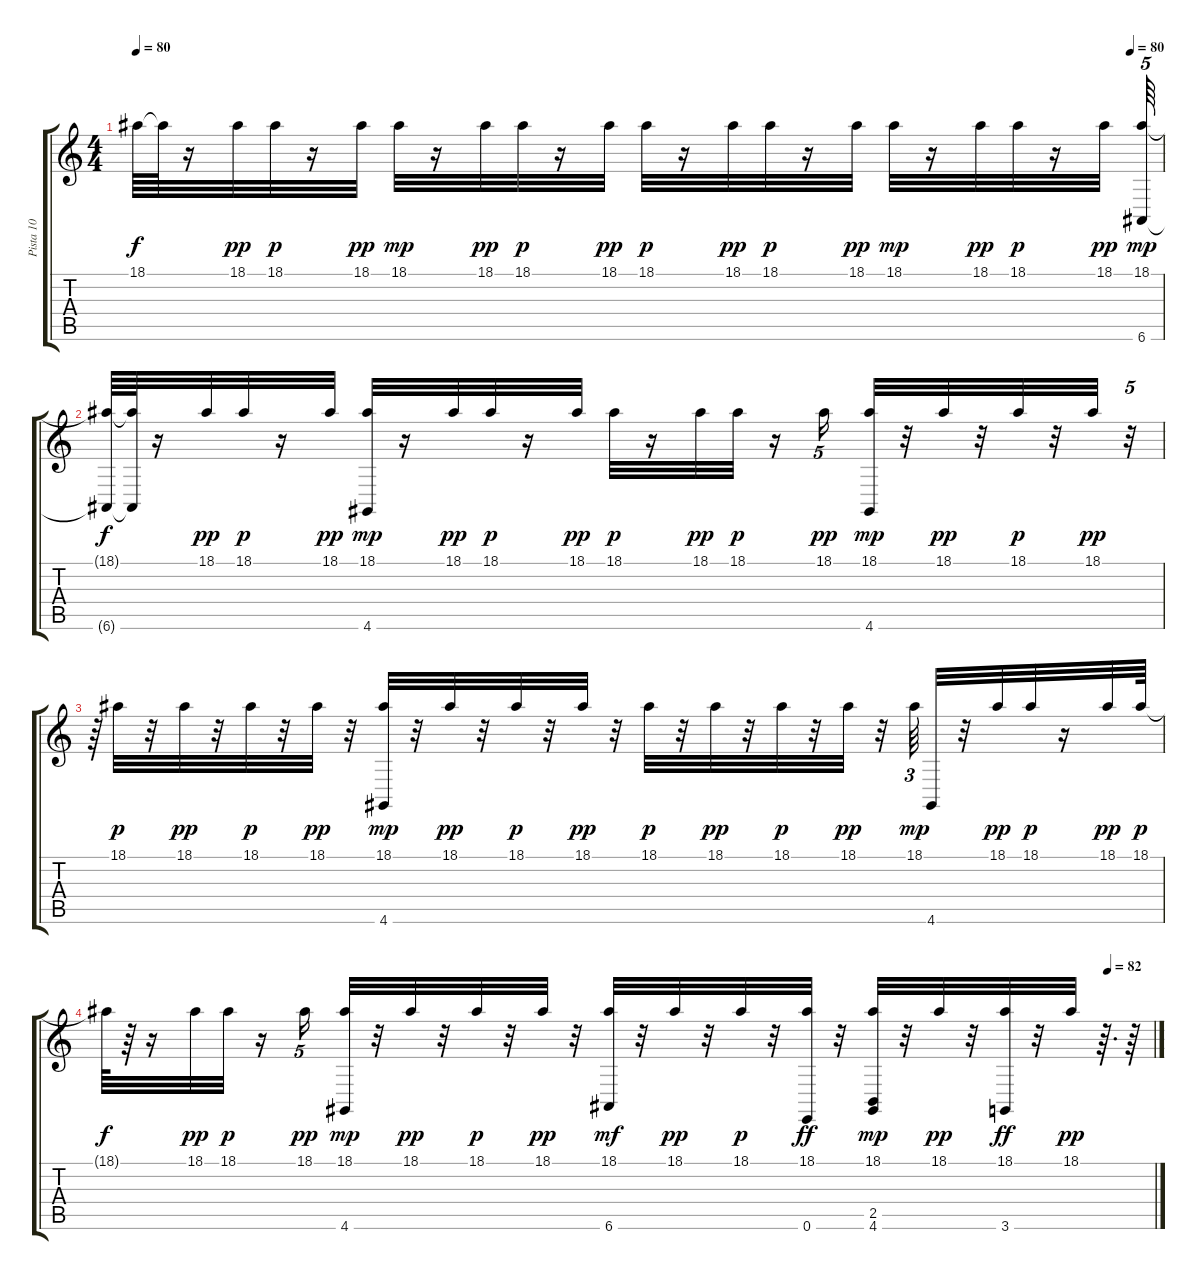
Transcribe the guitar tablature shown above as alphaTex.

\track ("Pista 10" "Pista 10") {instrument acousticgrandpiano}
\staff {score tabs}
\tuning (E4 B3 G3 D3 A2 E2) {hide}
\ts (4 4)
\tempo 80
\tempo (80 0.96875)
\clef g2
\ks c
18.1{t}.64{dy f} 18.1{t}.64 r.16 18.1.32{dy pp} 18.1.32{dy p} r.16 18.1.32{dy pp} 18.1.32{dy mp} r.16 18.1.32{dy pp} 18.1.32{dy p} r.16 18.1.32{dy pp} 18.1.32{dy p} r.16 18.1.32{dy pp} 18.1.32{dy p} r.16 18.1.32{dy pp} 18.1.32{dy mp} r.16 18.1.32{dy pp} 18.1.32{dy p} r.16 18.1.32{dy pp} (18.1 6.6).64{tu (5 4) dy mp} |
(18.1{t} 6.6{t}).64{dy f} (18.1{t} 6.6{t}).64 r.16 18.1.32{dy pp} 18.1.32{dy p} r.16 18.1.32{dy pp} (18.1 4.6).32{dy mp} r.16 18.1.32{dy pp} 18.1.32{dy p} r.16 18.1.32{dy pp} 18.1.32{dy p} r.16 18.1.32{dy pp} 18.1.32{dy p} r.16 18.1.16{tu (5 4) dy pp} (18.1 4.6).32{dy mp} r.32 18.1.32{dy pp} r.32 18.1.32{dy p} r.32 18.1.32{dy pp} r.32{tu (5 4)} |
r.64 18.1.32{dy p} r.32 18.1.32{dy pp} r.32 18.1.32{dy p} r.32 18.1.32{dy pp} r.32 (18.1 4.6).32{dy mp} r.32 18.1.32{dy pp} r.32 18.1.32{dy p} r.32 18.1.32{dy pp} r.32 18.1.32{dy p} r.32 18.1.32{dy pp} r.32 18.1.32{dy p} r.32 18.1.32{dy pp} r.32 18.1.64{tu (3 2) dy mp} 4.6.32 r.32 18.1.32{dy pp} 18.1.32{dy p} r.16 18.1.32{dy pp} 18.1.64{dy p} |
\tempo (82 0.95625)
18.1{t}.64{dy f} r.64 r.16 18.1.32{dy pp} 18.1.32{dy p} r.16 18.1.16{tu (5 4) dy pp} (18.1 4.6).32{dy mp} r.32 18.1.32{dy pp} r.32 18.1.32{dy p} r.32 18.1.32{dy pp} r.32 (18.1 6.6).32{dy mf} r.32 18.1.32{dy pp} r.32 18.1.32{dy p} r.32 (18.1 0.6).32{dy ff} r.32 (18.1 2.5 4.6).32{dy mp} r.32 18.1.32{dy pp} r.32 (18.1 3.6).32{dy ff} r.32 18.1.32{dy pp} r.64{d} r.64
